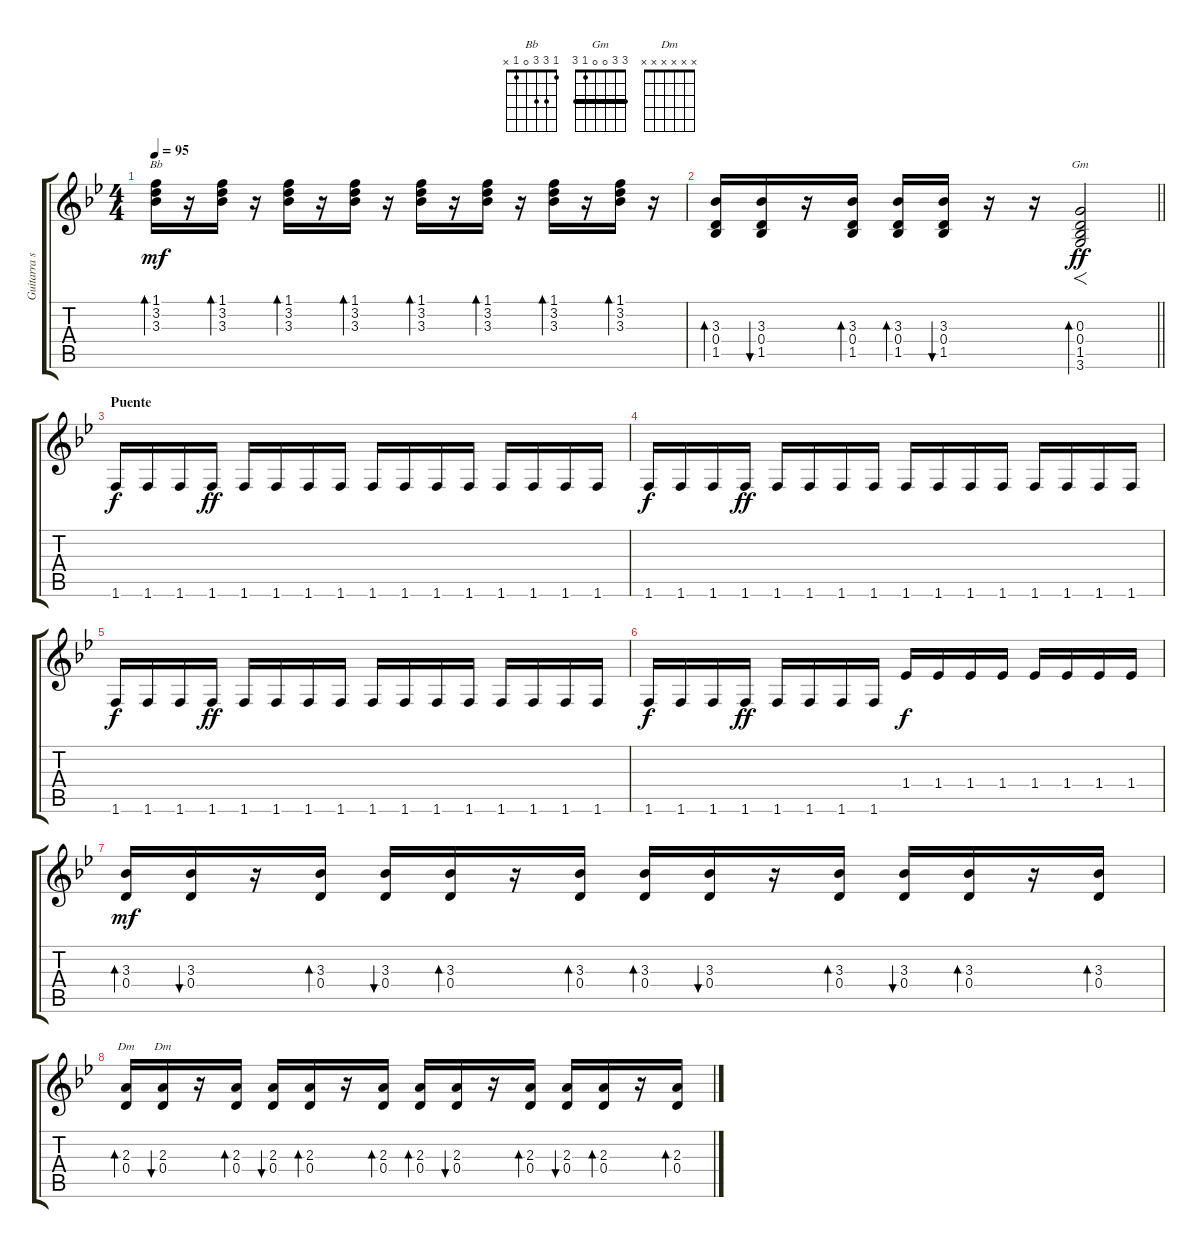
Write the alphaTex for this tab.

\track ("Guitarra sobrepuesta (extra)" "Guitarra s") {instrument overdrivenguitar}
\staff {score tabs}
\tuning (E4 B3 G3 D3 A2 E2) {hide}
\chord ("Bb" 1 3 3 0 1 x)
\chord ("Gm" 3 3 0 0 1 3) {barre 3}
\chord ("Dm" 1 3 2 0 x x)
\chord ("Dm" x x x x x x)
\ts (4 4)
\tempo 95
\clef g2
\ks bb
(1.1 3.2 3.3).16{bd 60 ch "Bb" dy mf} r.16 (1.1 3.2 3.3).16{bd 60} r.16 (1.1 3.2 3.3).16{bd 60} r.16 (1.1 3.2 3.3).16{bd 60} r.16 (1.1 3.2 3.3).16{bd 60} r.16 (1.1 3.2 3.3).16{bd 60} r.16 (1.1 3.2 3.3).16{bd 60} r.16 (1.1 3.2 3.3).16{bd 60} r.16 |
\barLineRight lightlight
(3.3 0.4 1.5).16{bd 60} (3.3 0.4 1.5).16{bu 60} r.16 (3.3 0.4 1.5).16{bd 60} (3.3 0.4 1.5).16{bd 60} (3.3 0.4 1.5).16{bu 60} r.16 r.16 (0.3 0.4 1.5 3.6).2{f bd 60 ch "Gm" dy ff} |
\section ("" "Puente")
1.6.16{dy f} 1.6.16 1.6.16 1.6.16{dy ff} 1.6.16 1.6.16 1.6.16 1.6.16 1.6.16 1.6.16 1.6.16 1.6.16 1.6.16 1.6.16 1.6.16 1.6.16 |
1.6.16{dy f} 1.6.16 1.6.16 1.6.16{dy ff} 1.6.16 1.6.16 1.6.16 1.6.16 1.6.16 1.6.16 1.6.16 1.6.16 1.6.16 1.6.16 1.6.16 1.6.16 |
1.6.16{dy f} 1.6.16 1.6.16 1.6.16{dy ff} 1.6.16 1.6.16 1.6.16 1.6.16 1.6.16 1.6.16 1.6.16 1.6.16 1.6.16 1.6.16 1.6.16 1.6.16 |
1.6.16{dy f} 1.6.16 1.6.16 1.6.16{dy ff} 1.6.16 1.6.16 1.6.16 1.6.16 1.4.16{dy f} 1.4.16 1.4.16 1.4.16 1.4.16 1.4.16 1.4.16 1.4.16 |
(3.3 0.4).16{bd 60 dy mf} (3.3 0.4).16{bu 60} r.16 (3.3 0.4).16{bd 60} (3.3 0.4).16{bu 60} (3.3 0.4).16{bd 60} r.16 (3.3 0.4).16{bd 60} (3.3 0.4).16{bd 60} (3.3 0.4).16{bu 60} r.16 (3.3 0.4).16{bd 60} (3.3 0.4).16{bu 60} (3.3 0.4).16{bd 60} r.16 (3.3 0.4).16{bd 60} |
(2.3 0.4).16{bd 120 ch "Dm"} (2.3 0.4).16{bu 60 ch "Dm"} r.16 (2.3 0.4).16{bd 60} (2.3 0.4).16{bu 60} (2.3 0.4).16{bd 60} r.16 (2.3 0.4).16{bd 60} (2.3 0.4).16{bd 120} (2.3 0.4).16{bu 60} r.16 (2.3 0.4).16{bd 60} (2.3 0.4).16{bu 60} (2.3 0.4).16{bd 60} r.16 (2.3 0.4).16{bd 60}
